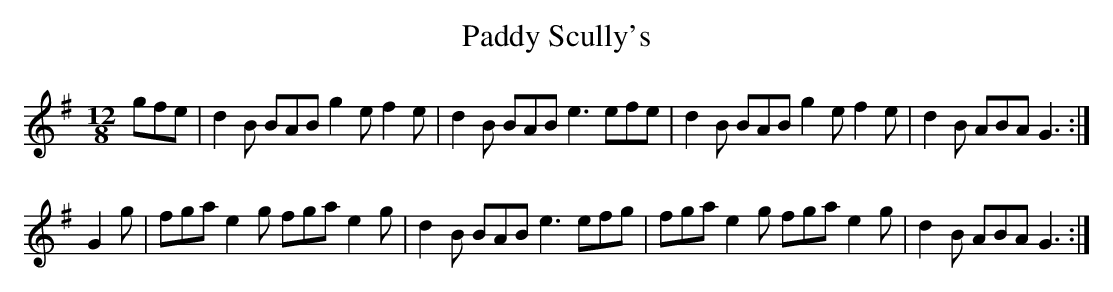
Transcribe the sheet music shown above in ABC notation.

X:1
T: Paddy Scully's
L: 1/8
M: 12/8
K: G
gfe|d2 B BAB g2e f2 e|d2 B BAB e3 efe|\
d2 B BAB g2 e f2 e|d2 B ABA G3 :|
G2 g|fga e2 g fga e2 g|d2 B BAB e3 efg|\
fga e2 g fga e2 g|d2 B ABA G3 :|
